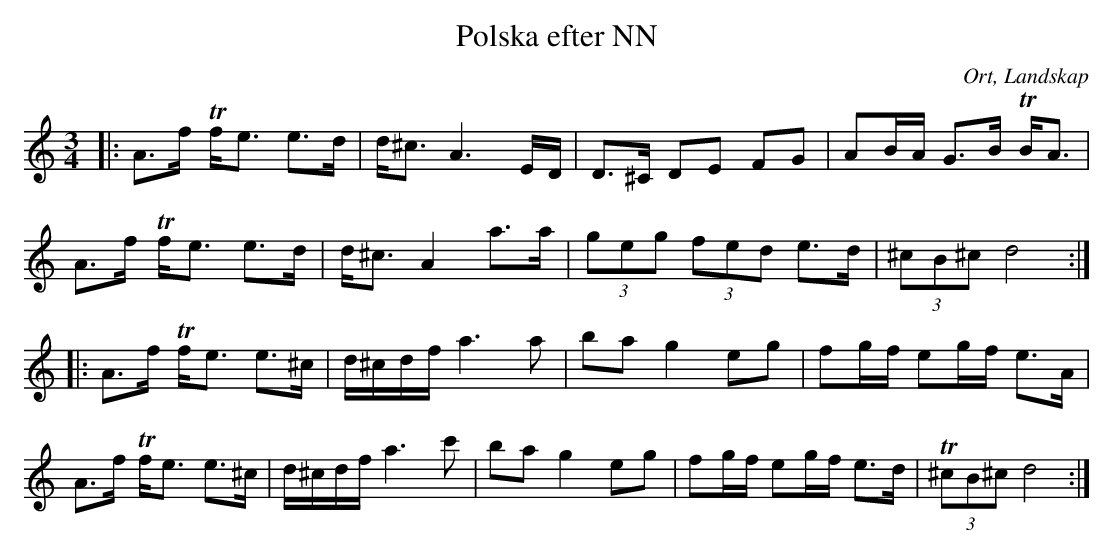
X:1
T:Polska efter NN
O:Ort, Landskap
M:3/4
L:1/8
K:C
|: A>f Tf<e e>d | d<^c A3 E/D/ | D>^C DE FG | AB/A/ G>B TB<A |
A>f Tf<e e>d | d<^c A2 a>a | (3geg (3fed e>d | (3^cB^c d4:|
|:A>f Tf<e e>^c | d/^c/d/f/ a3 a | ba g2 eg | fg/f/ eg/f/ e>A |
A>f Tf<e e>^c | d/^c/d/f/ a3 c' | ba g2 eg | fg/f/ eg/f/ e>d | (3T^cB^c d4 :|
